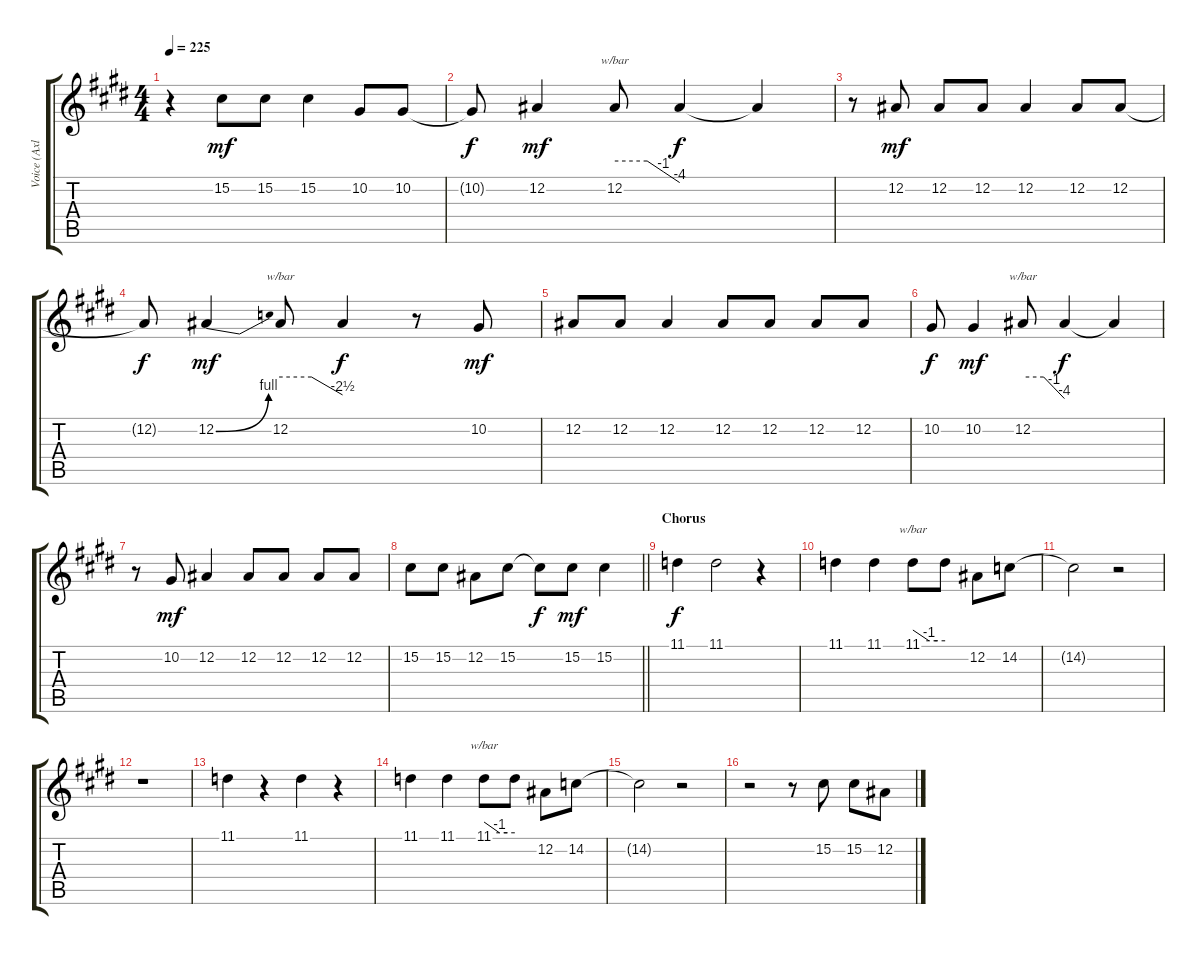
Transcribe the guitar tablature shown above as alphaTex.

\track ("Voice (Axl)" "Voice (Axl") {instrument lead2sawtooth}
\staff {score tabs}
\tuning (Eb4 Bb3 Gb3 Db3 Ab2 Eb2) {hide}
\ts (4 4)
\tempo 225
\clef g2
\ks e
r.4{dy f} 15.2.8{dy mf} 15.2.8 15.2.4 10.2.8 10.2.8 |
10.2{t}.8{dy f} 12.2.4{dy mf} 12.2.8{tbe (custom default 0 0 30 0 45 -4 60 -16)} 12.2{t}.4{dy f} 12.2{t}.4 |
r.8 12.2.8{dy mf} 12.2.8 12.2.8 12.2.4 12.2.8 12.2.8 |
12.2{t}.8{dy f} 12.2{be (bend 0 0 60 4)}.4{dy mf} 12.2.8{tbe (custom default 0 0 30 0 60 -10)} 12.2{t}.4{dy f} r.8 10.2.8{dy mf} |
12.2.8 12.2.8 12.2.4 12.2.8 12.2.8 12.2.8 12.2.8 |
10.2.8{dy f} 10.2.4{dy mf} 12.2.8{tbe (custom default 0 0 30 0 45 -4 60 -16)} 12.2{t}.4{dy f} 12.2{t}.4 |
r.8 10.2.8{dy mf} 12.2.4 12.2.8 12.2.8 12.2.8 12.2.8 |
\barLineRight lightlight
15.2.8 15.2.8 12.2.8 15.2.8 15.2{t}.8{dy f} 15.2.8{dy mf} 15.2.4 |
\section ("" "Chorus")
11.1.4{dy f} 11.1.2 r.4 |
11.1.4 11.1.4 11.1.8{tbe (custom default 0 0 30 -4 45 -4 60 -4)} 11.1{t}.8 12.2.8 14.2.8 |
14.2{t}.2 r.2 |
r.1 |
11.1.4 r.4 11.1.4 r.4 |
11.1.4 11.1.4 11.1.8{tbe (custom default 0 0 30 -4 45 -4 60 -4)} 11.1{t}.8 12.2.8 14.2.8 |
14.2{t}.2 r.2 |
r.2 r.8 15.2.8 15.2.8 12.2.8
